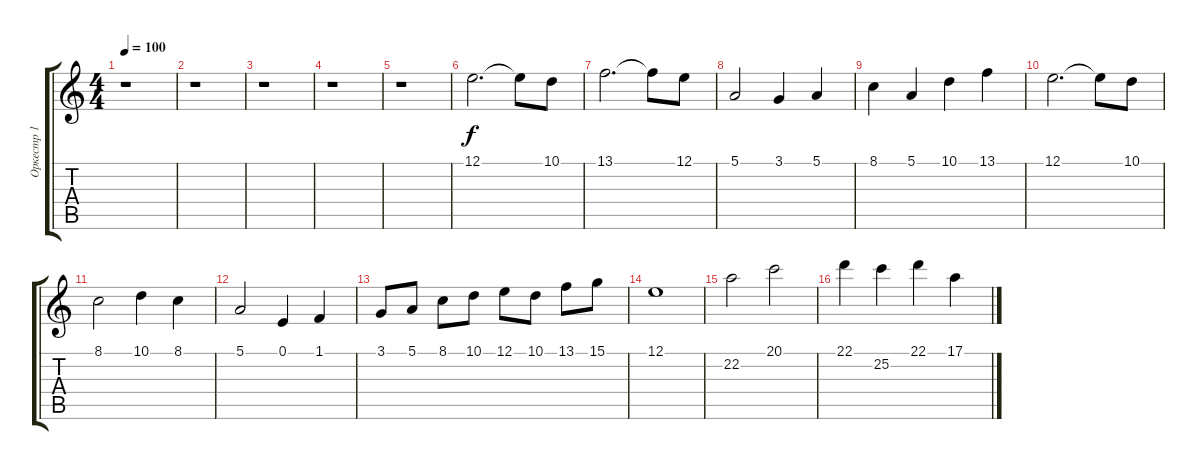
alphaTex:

\track ("Оркестр 1" "Оркестр 1") {instrument stringensemble1}
\staff {score tabs}
\tuning (E4 B3 G3 D3 A2 E2) {hide}
\ts (4 4)
\tempo 100
\clef g2
\ks c
r.1{dy f} |
r.1 |
r.1 |
r.1 |
r.1 |
12.1.2{d} 12.1{t}.8 10.1.8 |
13.1.2{d} 13.1{t}.8 12.1.8 |
5.1.2 3.1.4 5.1.4 |
8.1.4 5.1.4 10.1.4 13.1.4 |
12.1.2{d} 12.1{t}.8 10.1.8 |
8.1.2 10.1.4 8.1.4 |
5.1.2 0.1.4 1.1.4 |
3.1.8 5.1.8 8.1.8 10.1.8 12.1.8 10.1.8 13.1.8 15.1.8 |
12.1.1 |
22.2.2 20.1.2 |
22.1.4 25.2.4 22.1.4 17.1.4
